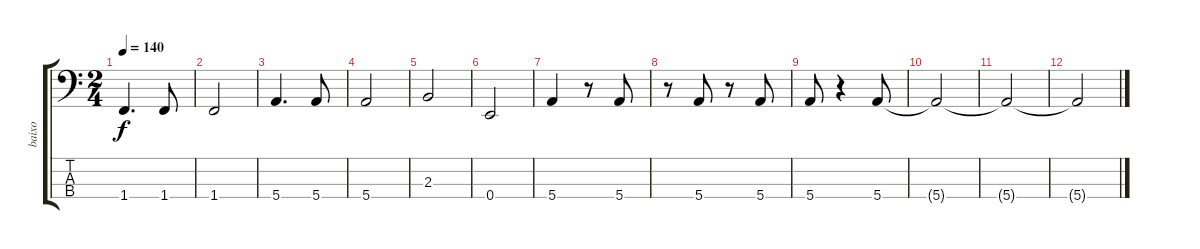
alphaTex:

\track ("baixo" "baixo") {instrument electricbassfinger}
\staff {score tabs}
\tuning (G2 D2 A1 E1) {hide}
\ts (2 4)
\tempo 140
\clef f4
\ks c
1.4.4{d dy f} 1.4.8 |
1.4.2 |
5.4.4{d} 5.4.8 |
5.4.2 |
2.3.2 |
0.4.2 |
5.4.4 r.8 5.4.8 |
r.8 5.4.8 r.8 5.4.8 |
5.4.8 r.4 5.4.8 |
5.4{t}.2 |
5.4{t}.2 |
5.4{t}.2
